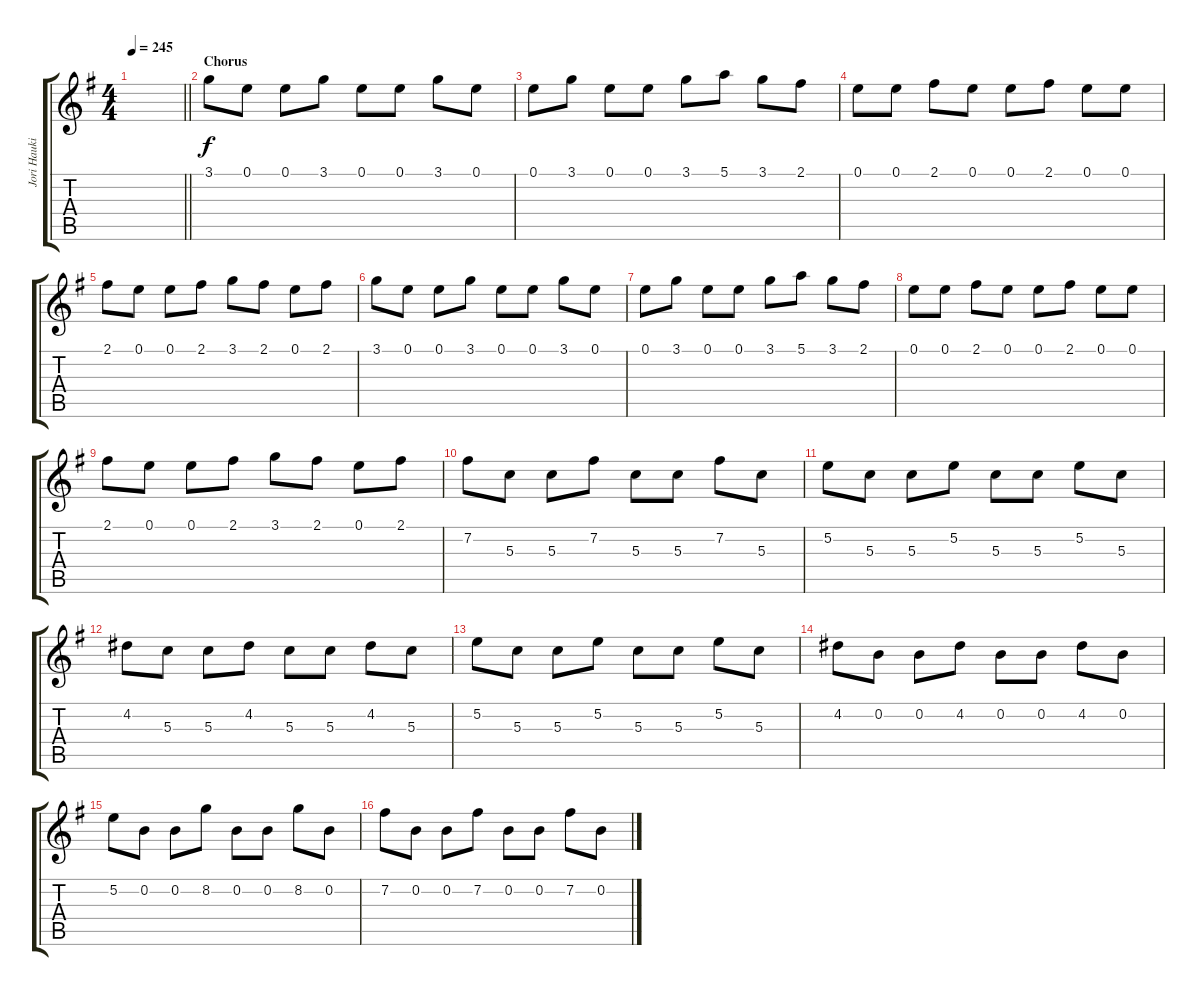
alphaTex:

\track ("Jori Haukio (lead guitar)" "Jori Hauki") {instrument overdrivenguitar}
\staff {score tabs}
\tuning (E4 B3 G3 D3 A2 E2) {hide}
\ts (4 4)
\tempo 245
\clef g2
\barLineRight lightlight
\ks eminor
|
\section ("" "Chorus")
3.1.8 0.1.8 0.1.8 3.1.8 0.1.8 0.1.8 3.1.8 0.1.8 |
0.1.8 3.1.8 0.1.8 0.1.8 3.1.8 5.1.8 3.1.8 2.1.8 |
0.1.8 0.1.8 2.1.8 0.1.8 0.1.8 2.1.8 0.1.8 0.1.8 |
2.1.8 0.1.8 0.1.8 2.1.8 3.1.8 2.1.8 0.1.8 2.1.8 |
3.1.8 0.1.8 0.1.8 3.1.8 0.1.8 0.1.8 3.1.8 0.1.8 |
0.1.8 3.1.8 0.1.8 0.1.8 3.1.8 5.1.8 3.1.8 2.1.8 |
0.1.8 0.1.8 2.1.8 0.1.8 0.1.8 2.1.8 0.1.8 0.1.8 |
2.1.8 0.1.8 0.1.8 2.1.8 3.1.8 2.1.8 0.1.8 2.1.8 |
7.2.8 5.3.8 5.3.8 7.2.8 5.3.8 5.3.8 7.2.8 5.3.8 |
5.2.8 5.3.8 5.3.8 5.2.8 5.3.8 5.3.8 5.2.8 5.3.8 |
4.2.8 5.3.8 5.3.8 4.2.8 5.3.8 5.3.8 4.2.8 5.3.8 |
5.2.8 5.3.8 5.3.8 5.2.8 5.3.8 5.3.8 5.2.8 5.3.8 |
4.2.8 0.2.8 0.2.8 4.2.8 0.2.8 0.2.8 4.2.8 0.2.8 |
5.2.8 0.2.8 0.2.8 8.2.8 0.2.8 0.2.8 8.2.8 0.2.8 |
7.2.8 0.2.8 0.2.8 7.2.8 0.2.8 0.2.8 7.2.8 0.2.8
